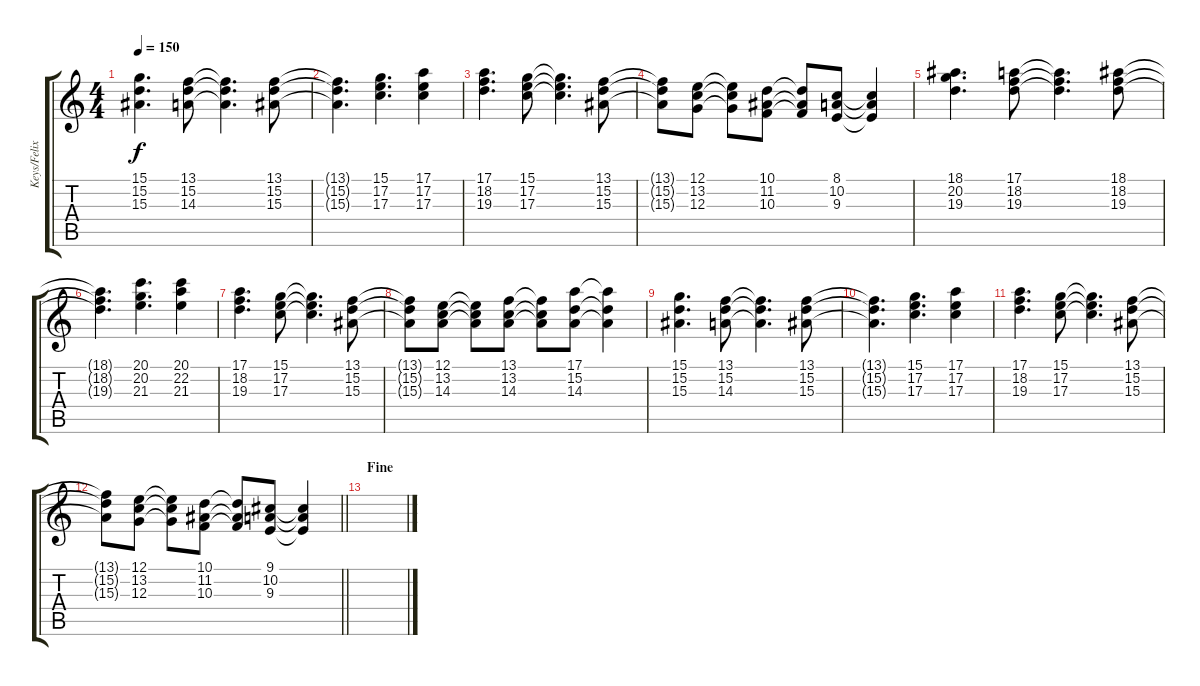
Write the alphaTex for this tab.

\track ("Keys/Felix" "Keys/Felix") {instrument stringensemble1}
\staff {score tabs}
\tuning (E4 B3 G3 D3 A2 D2) {hide}
\ts (4 4)
\tempo 150
\clef g2
\ks c
(15.1 15.2 15.3).4{d dy f} (13.1 15.2 14.3).8 (13.1{t} 15.2{t} 14.3{t}).4{d} (13.1 15.2 15.3).8 |
(13.1{t} 15.2{t} 15.3{t}).4{d} (15.1 17.2 17.3).4{d} (17.1 17.2 17.3).4 |
(17.1 18.2 19.3).4{d} (15.1 17.2 17.3).8 (15.1{t} 17.2{t} 17.3{t}).4{d} (13.1 15.2 15.3).8 |
(13.1{t} 15.2{t} 15.3{t}).8 (12.1 13.2 12.3).8 (12.1{t} 13.2{t} 12.3{t}).8 (10.1 11.2 10.3).8 (10.1{t} 11.2{t} 10.3{t}).8 (8.1 10.2 9.3).8 (8.1{t} 10.2{t} 9.3{t}).4 |
(18.1 20.2 19.3).4{d} (17.1 18.2 19.3).8 (17.1{t} 18.2{t} 19.3{t}).4{d} (18.1 18.2 19.3).8 |
(18.1{t} 18.2{t} 19.3{t}).4{d} (20.1 20.2 21.3).4{d} (20.1 22.2 21.3).4 |
(17.1 18.2 19.3).4{d} (15.1 17.2 17.3).8 (15.1{t} 17.2{t} 17.3{t}).4{d} (13.1 15.2 15.3).8 |
(13.1{t} 15.2{t} 15.3{t}).8 (12.1 13.2 14.3).8 (12.1{t} 13.2{t} 14.3{t}).8 (13.1 13.2 14.3).8 (13.1{t} 13.2{t} 14.3{t}).8 (17.1 15.2 14.3).8 (17.1{t} 15.2{t} 14.3{t}).4 |
(15.1 15.2 15.3).4{d} (13.1 15.2 14.3).8 (13.1{t} 15.2{t} 14.3{t}).4{d} (13.1 15.2 15.3).8 |
(13.1{t} 15.2{t} 15.3{t}).4{d} (15.1 17.2 17.3).4{d} (17.1 17.2 17.3).4 |
(17.1 18.2 19.3).4{d} (15.1 17.2 17.3).8 (15.1{t} 17.2{t} 17.3{t}).4{d} (13.1 15.2 15.3).8 |
\barLineRight lightlight
(13.1{t} 15.2{t} 15.3{t}).8 (12.1 13.2 12.3).8 (12.1{t} 13.2{t} 12.3{t}).8 (10.1 11.2 10.3).8 (10.1{t} 11.2{t} 10.3{t}).8 (9.1 10.2 9.3).8 (9.1{t} 10.2{t} 9.3{t}).4 |
\section ("" "Fine")
